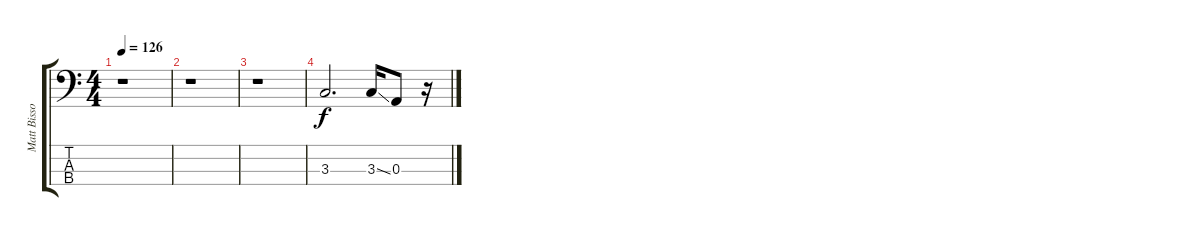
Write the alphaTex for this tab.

\track ("Matt Bissonette - bass" "Matt Bisso") {instrument electricbassfinger}
\staff {score tabs}
\tuning (G2 D2 A1 E1) {hide}
\ts (4 4)
\tempo 126
\clef f4
\ks c
r.1{dy f} |
r.1 |
r.1 |
3.3.2{d} 3.3{ss}.16 0.3.8 r.16
